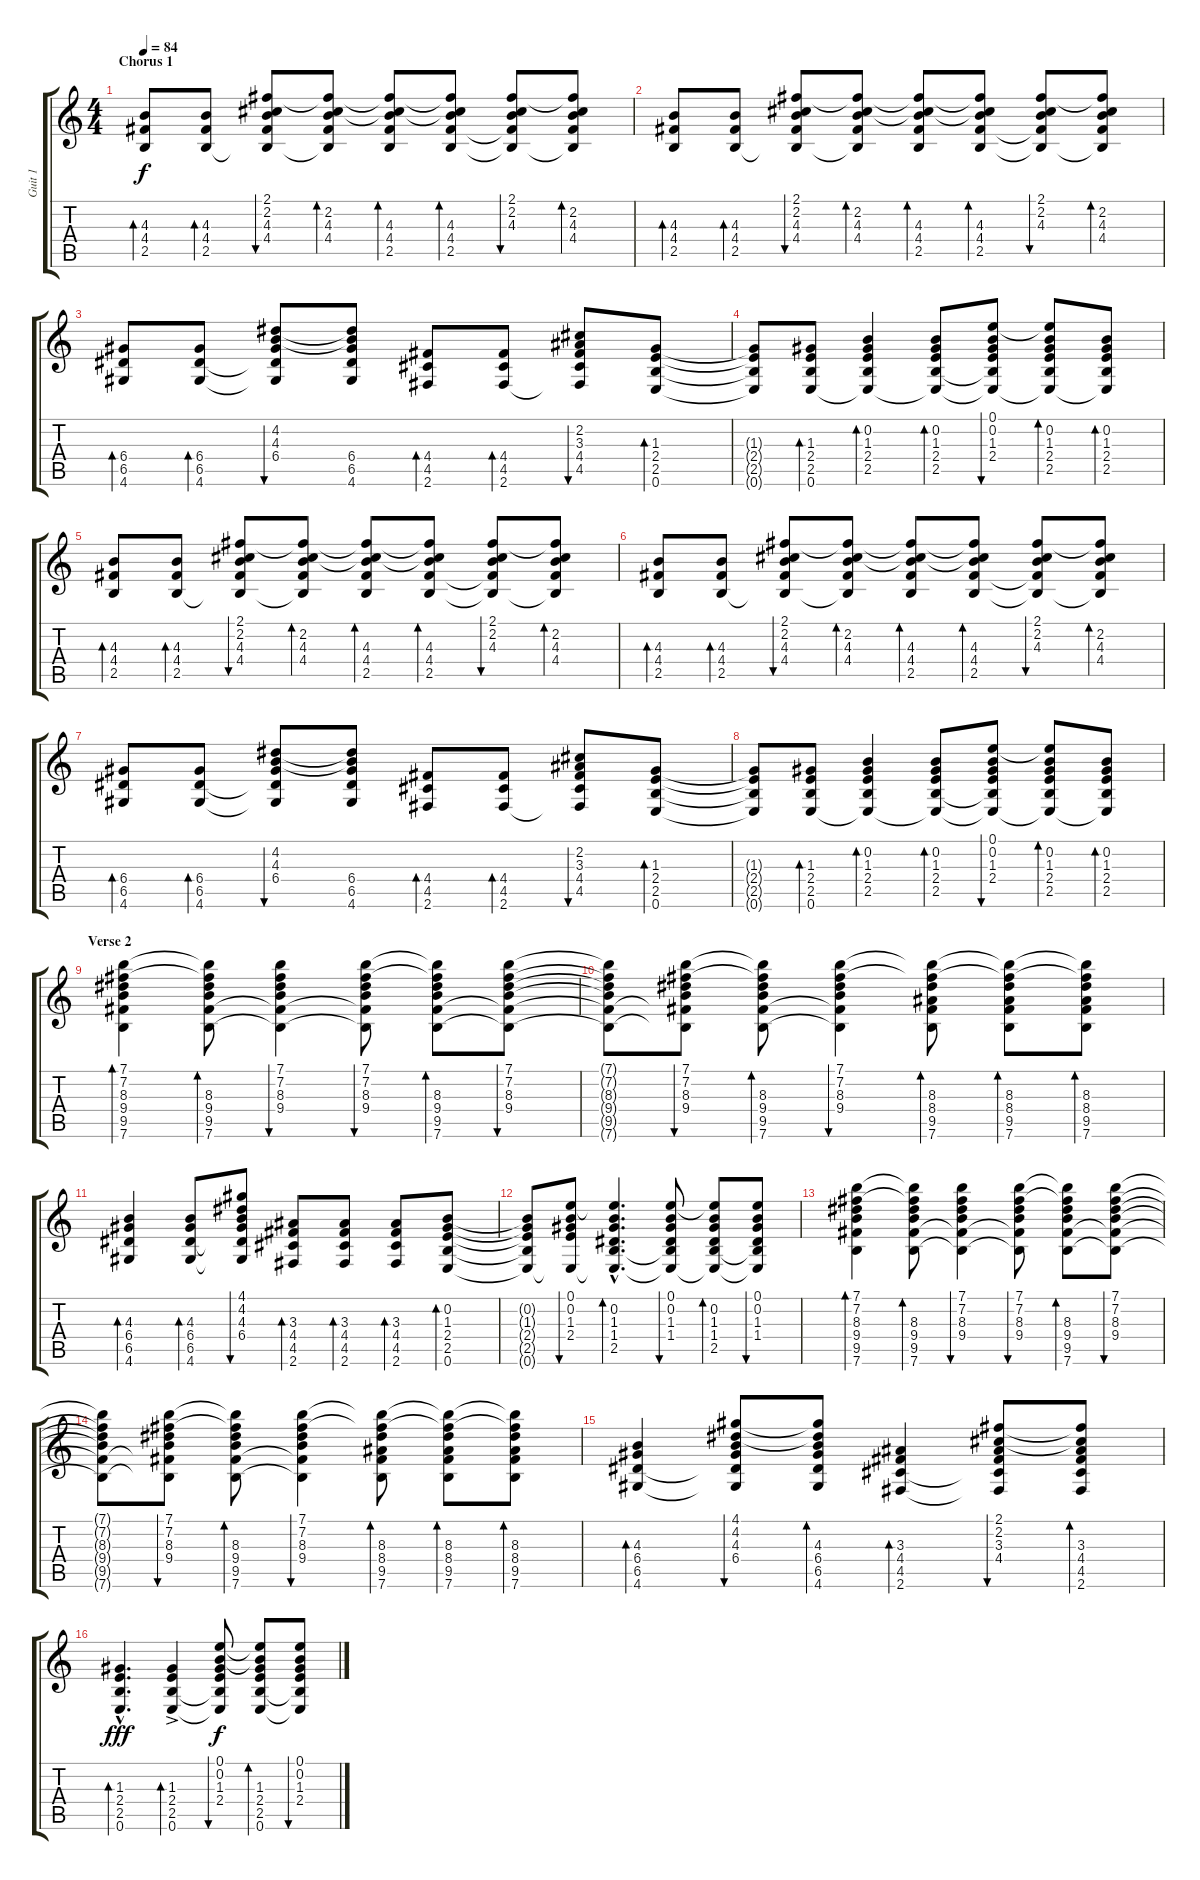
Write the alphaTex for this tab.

\track ("Guit 1" "Guit 1") {instrument acousticguitarsteel}
\staff {score tabs}
\tuning (E4 B3 G3 D3 A2 E2) {hide}
\ts (4 4)
\section ("" "Chorus 1")
\tempo 84
\clef g2
\ks c
(4.3 4.4 2.5).8{bd 30 dy f} (4.3 4.4 2.5).8{bd 30} (2.1 2.2 4.3 4.4 2.5{t}).8{bu 30} (2.1{t} 2.2 4.3 4.4 2.5{t}).8{bd 30} (2.1{t} 2.2{t} 4.3 4.4 2.5).8{bd 30} (2.1{t} 2.2{t} 4.3 4.4 2.5).8{bd 30} (2.1 2.2 4.3 4.4{t} 2.5{t}).8{bu 30} (2.1{t} 2.2 4.3 4.4 2.5{t}).8{bd 30} |
(4.3 4.4 2.5).8{bd 30} (4.3 4.4 2.5).8{bd 30} (2.1 2.2 4.3 4.4 2.5{t}).8{bu 30} (2.1{t} 2.2 4.3 4.4 2.5{t}).8{bd 30} (2.1{t} 2.2{t} 4.3 4.4 2.5).8{bd 30} (2.1{t} 2.2{t} 4.3 4.4 2.5).8{bd 30} (2.1 2.2 4.3 4.4{t} 2.5{t}).8{bu 30} (2.1{t} 2.2 4.3 4.4 2.5{t}).8{bd 30} |
(6.4 6.5 4.6).8{bd 30} (6.4 6.5 4.6).8{bd 30} (4.2 4.3 6.4 6.5{t} 4.6{t}).8{bu 30} (4.2{t} 4.3{t} 6.4 6.5 4.6).8 (4.4 4.5 2.6).8{bd 30} (4.4 4.5 2.6).8{bd 30} (2.2 3.3 4.4 4.5 2.6{t}).8{bu 30} (1.3 2.4 2.5 0.6).8{bd 30} |
(1.3{t} 2.4{t} 2.5{t} 0.6{t}).8 (1.3 2.4 2.5 0.6).8{bd 30} (0.2 1.3 2.4 2.5 0.6{t}).4{bd 30} (0.2 1.3 2.4 2.5 0.6{t}).8{bd 30} (0.1 0.2 1.3 2.4 2.5{t} 0.6{t}).8{bu 30} (0.1{t} 0.2 1.3 2.4 2.5 0.6{t}).8{bd 30} (0.2 1.3 2.4 2.5 0.6{t}).8{bd 30} |
(4.3 4.4 2.5).8{bd 30} (4.3 4.4 2.5).8{bd 30} (2.1 2.2 4.3 4.4 2.5{t}).8{bu 30} (2.1{t} 2.2 4.3 4.4 2.5{t}).8{bd 30} (2.1{t} 2.2{t} 4.3 4.4 2.5).8{bd 30} (2.1{t} 2.2{t} 4.3 4.4 2.5).8{bd 30} (2.1 2.2 4.3 4.4{t} 2.5{t}).8{bu 30} (2.1{t} 2.2 4.3 4.4 2.5{t}).8{bd 30} |
(4.3 4.4 2.5).8{bd 30} (4.3 4.4 2.5).8{bd 30} (2.1 2.2 4.3 4.4 2.5{t}).8{bu 30} (2.1{t} 2.2 4.3 4.4 2.5{t}).8{bd 30} (2.1{t} 2.2{t} 4.3 4.4 2.5).8{bd 30} (2.1{t} 2.2{t} 4.3 4.4 2.5).8{bd 30} (2.1 2.2 4.3 4.4{t} 2.5{t}).8{bu 30} (2.1{t} 2.2 4.3 4.4 2.5{t}).8{bd 30} |
(6.4 6.5 4.6).8{bd 30} (6.4 6.5 4.6).8{bd 30} (4.2 4.3 6.4 6.5{t} 4.6{t}).8{bu 30} (4.2{t} 4.3{t} 6.4 6.5 4.6).8 (4.4 4.5 2.6).8{bd 30} (4.4 4.5 2.6).8{bd 30} (2.2 3.3 4.4 4.5 2.6{t}).8{bu 30} (1.3 2.4 2.5 0.6).8{bd 30} |
(1.3{t} 2.4{t} 2.5{t} 0.6{t}).8 (1.3 2.4 2.5 0.6).8{bd 30} (0.2 1.3 2.4 2.5 0.6{t}).4{bd 30} (0.2 1.3 2.4 2.5 0.6{t}).8{bd 30} (0.1 0.2 1.3 2.4 2.5{t} 0.6{t}).8{bu 30} (0.1{t} 0.2 1.3 2.4 2.5 0.6{t}).8{bd 30} (0.2 1.3 2.4 2.5 0.6{t}).8{bd 30} |
\section ("" "Verse 2")
(7.1 7.2 8.3 9.4 9.5 7.6).4{bd 60} (7.1{t} 7.2{t} 8.3 9.4 9.5 7.6).8{bd 30} (7.1 7.2 8.3 9.4 9.5{t} 7.6{t}).4{bu 30} (7.1 7.2 8.3 9.4 9.5{t} 7.6{t}).8{bu 30} (7.1{t} 7.2{t} 8.3 9.4 9.5 7.6).8{bd 30} (7.1 7.2 8.3 9.4 9.5{t} 7.6{t}).8{bu 30} |
(7.1{t} 7.2{t} 8.3{t} 9.4{t} 9.5{t} 7.6{t}).8 (7.1 7.2 8.3 9.4 9.5{t} 7.6{t}).8{bu 30} (7.1{t} 7.2{t} 8.3 9.4 9.5 7.6).8{bd 30} (7.1 7.2 8.3 9.4 9.5{t} 7.6{t}).4{bu 30} (7.1{t} 7.2{t} 8.3 8.4 9.5 7.6).8{bd 30} (7.1{t} 7.2{t} 8.3 8.4 9.5 7.6).8{bd 30} (7.1{t} 7.2{t} 8.3 8.4 9.5 7.6).8{bd 30} |
(4.3 6.4 6.5 4.6).4{bd 30} (4.3 6.4 6.5 4.6).8{bd 30} (4.1 4.2 4.3 6.4 6.5{t} 4.6{t}).8{bu 30} (3.3 4.4 4.5 2.6).8{bd 30} (3.3 4.4 4.5 2.6).8{bd 30} (3.3 4.4 4.5 2.6).8{bd 30} (0.2 1.3 2.4 2.5 0.6).8{bd 30} |
(0.2{t} 1.3{t} 2.4{t} 2.5{t} 0.6{t}).8 (0.1 0.2 1.3 2.4 0.6{t}).8{bu 30} (0.1{hac t} 0.2{hac} 1.3{hac} 1.4{hac} 2.5{hac} 0.6{hac t}).4{d bd 30} (0.1 0.2 1.3 1.4 2.5{t} 0.6{t}).8{bu 30} (0.1{t} 0.2 1.3 1.4 2.5 0.6{t}).8{bd 30} (0.1 0.2 1.3 1.4 2.5{t} 0.6{t}).8{bu 30} |
(7.1 7.2 8.3 9.4 9.5 7.6).4{bd 60} (7.1{t} 7.2{t} 8.3 9.4 9.5 7.6).8{bd 30} (7.1 7.2 8.3 9.4 9.5{t} 7.6{t}).4{bu 30} (7.1 7.2 8.3 9.4 9.5{t} 7.6{t}).8{bu 30} (7.1{t} 7.2{t} 8.3 9.4 9.5 7.6).8{bd 30} (7.1 7.2 8.3 9.4 9.5{t} 7.6{t}).8{bu 30} |
(7.1{t} 7.2{t} 8.3{t} 9.4{t} 9.5{t} 7.6{t}).8 (7.1 7.2 8.3 9.4 9.5{t} 7.6{t}).8{bu 30} (7.1{t} 7.2{t} 8.3 9.4 9.5 7.6).8{bd 30} (7.1 7.2 8.3 9.4 9.5{t} 7.6{t}).4{bu 30} (7.1{t} 7.2{t} 8.3 8.4 9.5 7.6).8{bd 30} (7.1{t} 7.2{t} 8.3 8.4 9.5 7.6).8{bd 30} (7.1{t} 7.2{t} 8.3 8.4 9.5 7.6).8{bd 30} |
(4.3 6.4 6.5 4.6).4{bd 30} (4.1 4.2 4.3 6.4 6.5{t} 4.6{t}).8{bu 30} (4.1{t} 4.2{t} 4.3 6.4 6.5 4.6).8{bd 30} (3.3 4.4 4.5 2.6).4{bd 30} (2.1 2.2 3.3 4.4 4.5{t} 2.6{t}).8{bu 30} (2.1{t} 2.2{t} 3.3 4.4 4.5 2.6).8{bd 30} |
(1.3{hac} 2.4{hac} 2.5{hac} 0.6{hac}).4{d bd 30 dy fff} (1.3{ac} 2.4{ac} 2.5{ac} 0.6{ac}).4{bd 30} (0.1 0.2 1.3 2.4 2.5{t} 0.6{t}).8{bu 30 dy f} (0.1{t} 0.2{t} 1.3 2.4 2.5 0.6).8{bd 30} (0.1 0.2 1.3 2.4 2.5{t} 0.6{t}).8{bu 30}
